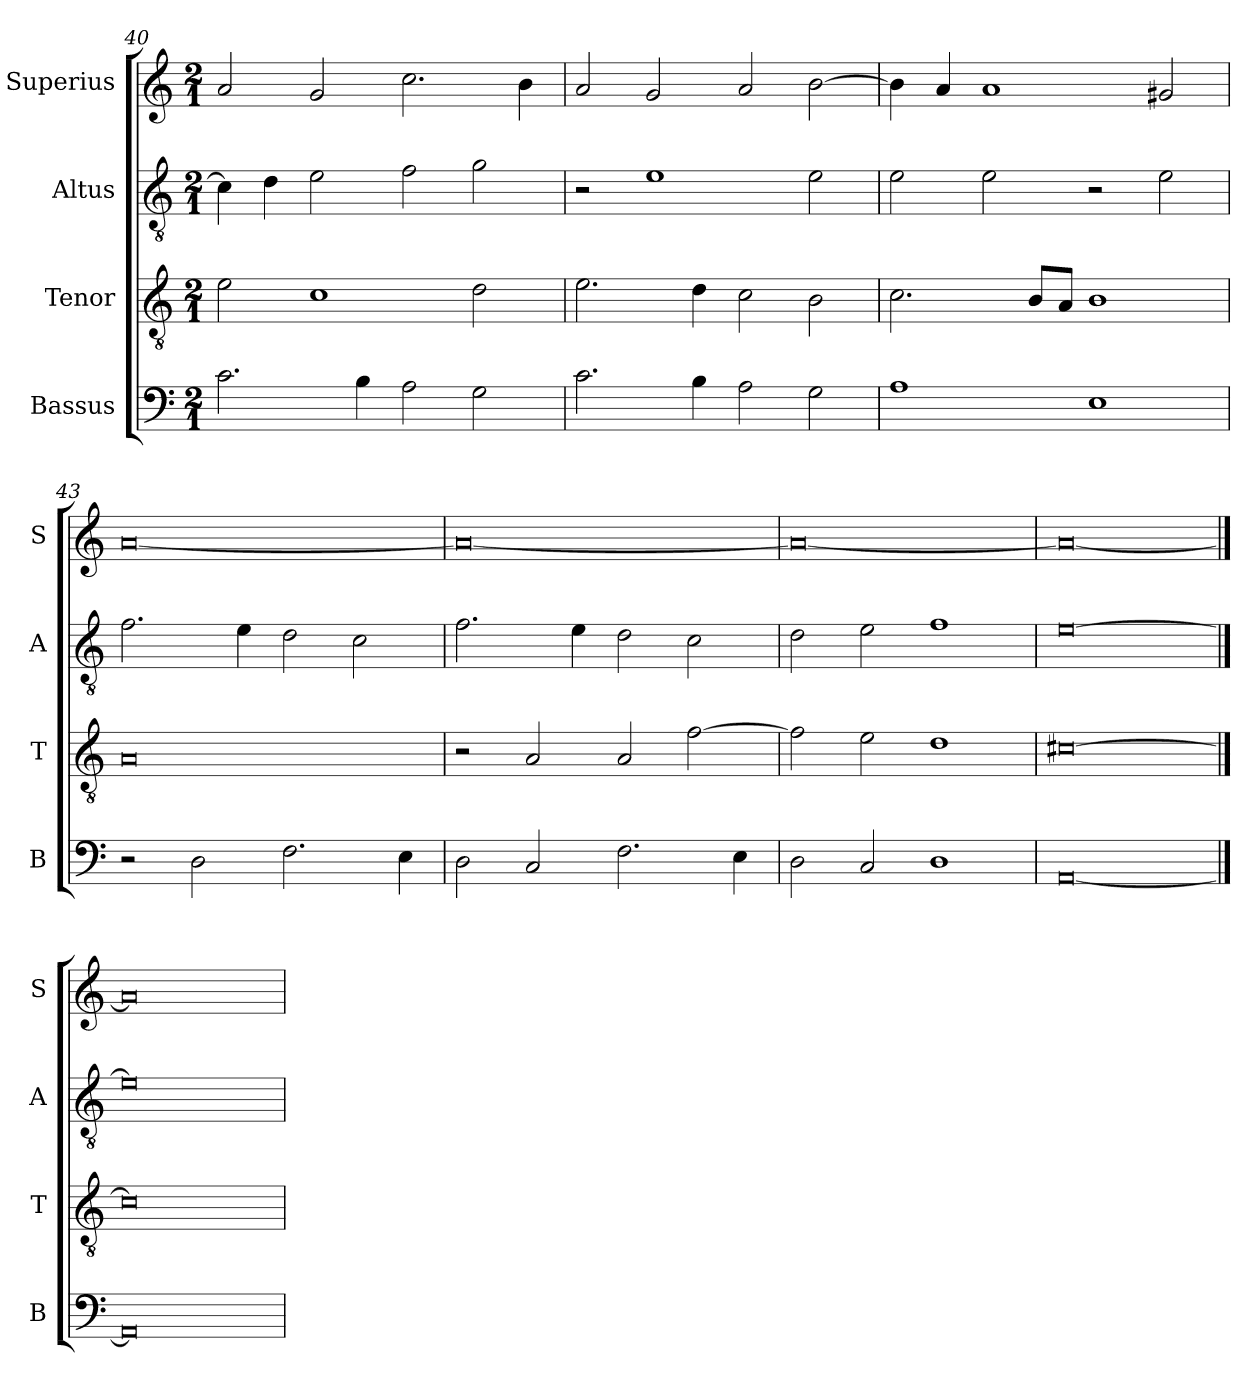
**kern	**kern	**kern	**kern
*part4	*part3	*part2	*part1
*staff4	*staff3	*staff2	*staff1
*I"Bassus	*I"Tenor	*I"Altus	*I"Superius
*I'B	*I'T	*I'A	*I'S
*clefF4	*clefGv2	*clefGv2	*clefG2
*k[]	*k[]	*k[]	*k[]
*C:	*C:	*C:	*C:
*M2/1	*M2/1	*M2/1	*M2/1
=40	=40	=40	=40
2.c	2e	4c]	2a
.	.	4d	.
.	1c	2e	2g
4B	.	.	.
2A	.	2f	2.cc
2G	2d	2g	.
.	.	.	4b
=41	=41	=41	=41
2.c	2.e	2r	2a
.	.	1e	2g
4B	4d	.	.
2A	2c	.	2a
2G	2B	2e	[2b
=42	=42	=42	=42
1A	2.c	2e	4b]
.	.	.	4a
.	.	2e	1a
.	8BL	.	.
.	8AJ	.	.
1E	1B	2r	.
.	.	2e	2g#X
=43	=43	=43	=43
2r	0A	2.f	[0a
2D	.	.	.
.	.	4e	.
2.F	.	2d	.
.	.	2c	.
4E	.	.	.
=44	=44	=44	=44
2D	2r	2.f	0a_
2C	2A	.	.
.	.	4e	.
2.F	2A	2d	.
.	[2f	2c	.
4E	.	.	.
=45	=45	=45	=45
2D	2f]	2d	0a_
2C	2e	2e	.
1D	1d	1f	.
=46	=46	=46	=46
[0AA	[0c#X	[0e	0a_
==47	==47	==47	==47
0AA]	0c#]	0e]	0a]
=	=	=	=
*-	*-	*-	*-
